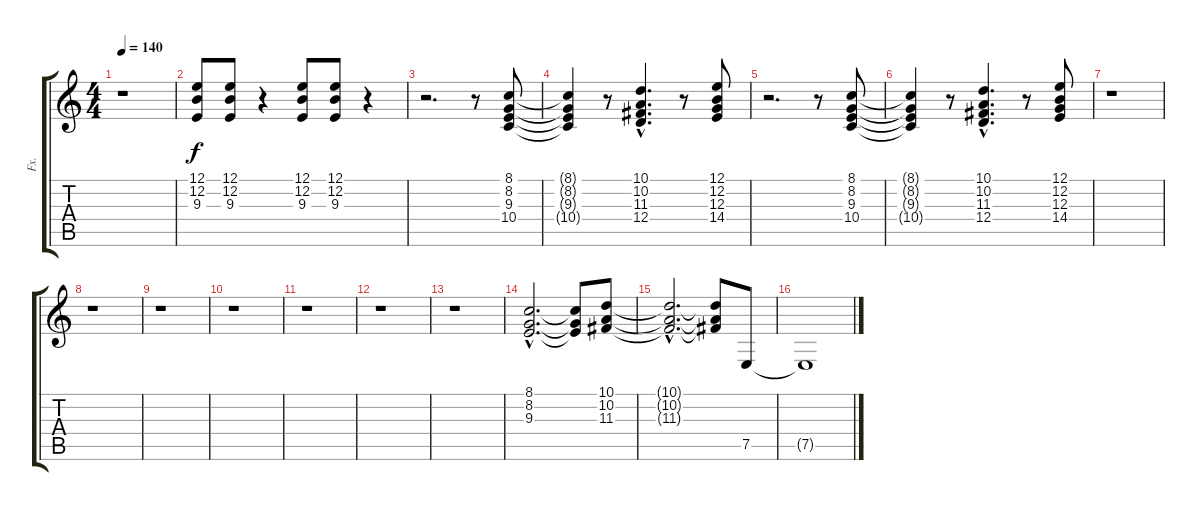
\track ("Fx." "Fx.") {instrument lead2sawtooth}
\staff {score tabs}
\tuning (E4 B3 G3 D3 A2 E2) {hide}
\ts (4 4)
\tempo 140
\clef g2
\ks c
r.1{dy f} |
(12.1 12.2 9.3).8 (12.1 12.2 9.3).8 r.4 (12.1 12.2 9.3).8 (12.1 12.2 9.3).8 r.4 |
r.2{d} r.8 (8.1 8.2 9.3 10.4).8 |
(8.1{t} 8.2{t} 9.3{t} 10.4{t}).4 r.8 (10.1{hac} 10.2{hac} 11.3{hac} 12.4{hac}).4{d} r.8 (12.1 12.2 12.3 14.4).8 |
r.2{d} r.8 (8.1 8.2 9.3 10.4).8 |
(8.1{t} 8.2{t} 9.3{t} 10.4{t}).4 r.8 (10.1{hac} 10.2{hac} 11.3{hac} 12.4{hac}).4{d} r.8 (12.1 12.2 12.3 14.4).8 |
r.1 |
r.1 |
r.1 |
r.1 |
r.1 |
r.1 |
r.1 |
(8.1{hac} 8.2{hac} 9.3{hac}).2{d} (8.1{t} 8.2{t} 9.3{t}).8 (10.1 10.2 11.3).8 |
(10.1{hac t} 10.2{hac t} 11.3{hac t}).2{d} (10.1{t} 10.2{t} 11.3{t}).8 7.5.8 |
7.5{t}.1
